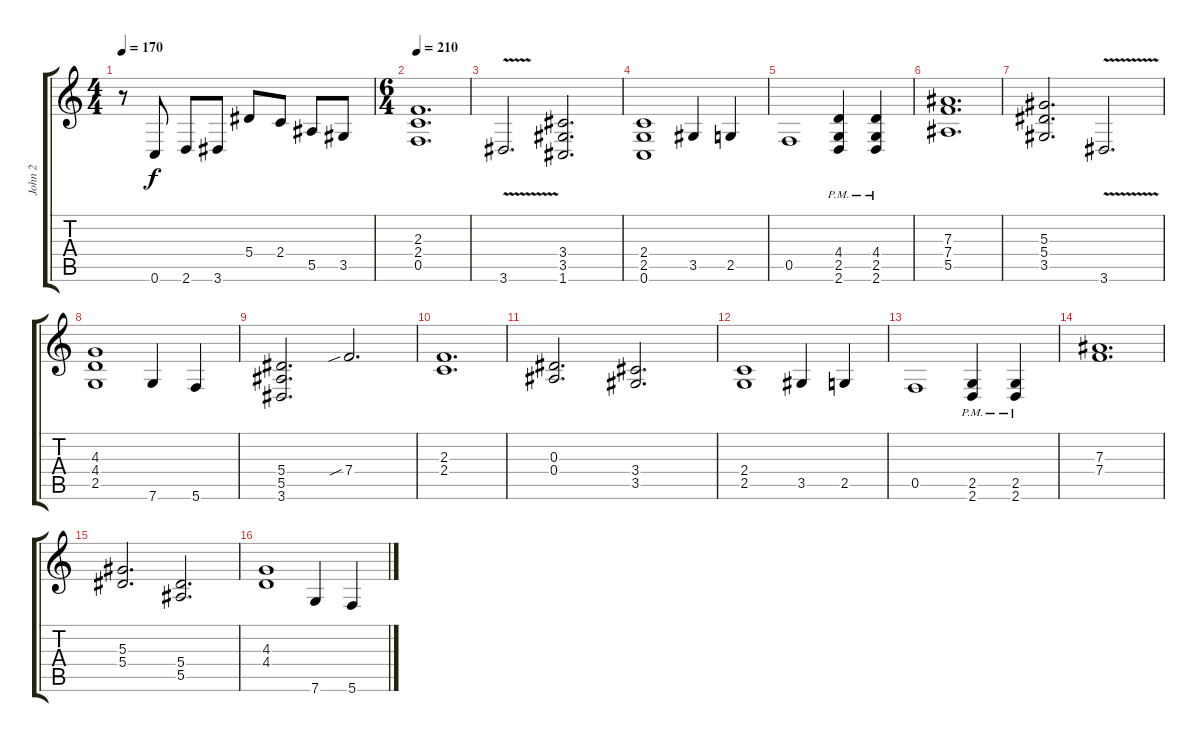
\track ("John 2" "John 2") {instrument distortionguitar}
\staff {score tabs}
\tuning (C4 G3 Eb3 Bb2 F2 C2) {hide}
\ts (4 4)
\tempo 170
\clef g2
\ks c
r.8{dy f} 0.6.8 2.6.8 3.6.8 5.4.8 2.4.8 5.5.8 3.5.8 |
\ts (6 4)
\tempo 210
(2.3 2.4 0.5).1{d} |
3.6{v}.2{d} (3.4 3.5 1.6).2{d} |
(2.4 2.5 0.6).1 3.5.4 2.5.4 |
0.5.1 (4.4{pm} 2.5{pm} 2.6{pm}).4 (4.4{pm} 2.5{pm} 2.6{pm}).4 |
(7.3 7.4 5.5).1{d} |
(5.3 5.4 3.5).2{d} 3.6{v}.2{d} |
(4.3 4.4 2.5).1 7.6.4 5.6.4 |
(5.4 5.5 3.6).2{d} 7.4{sib}.2{d} |
(2.3 2.4).1{d} |
(0.3 0.4).2{d} (3.4 3.5).2{d} |
(2.4 2.5).1 3.5.4 2.5.4 |
0.5.1 (2.5{pm} 2.6{pm}).4 (2.5{pm} 2.6{pm}).4 |
(7.3 7.4).1{d} |
(5.3 5.4).2{d} (5.4 5.5).2{d} |
(4.3 4.4).1 7.6.4 5.6.4
